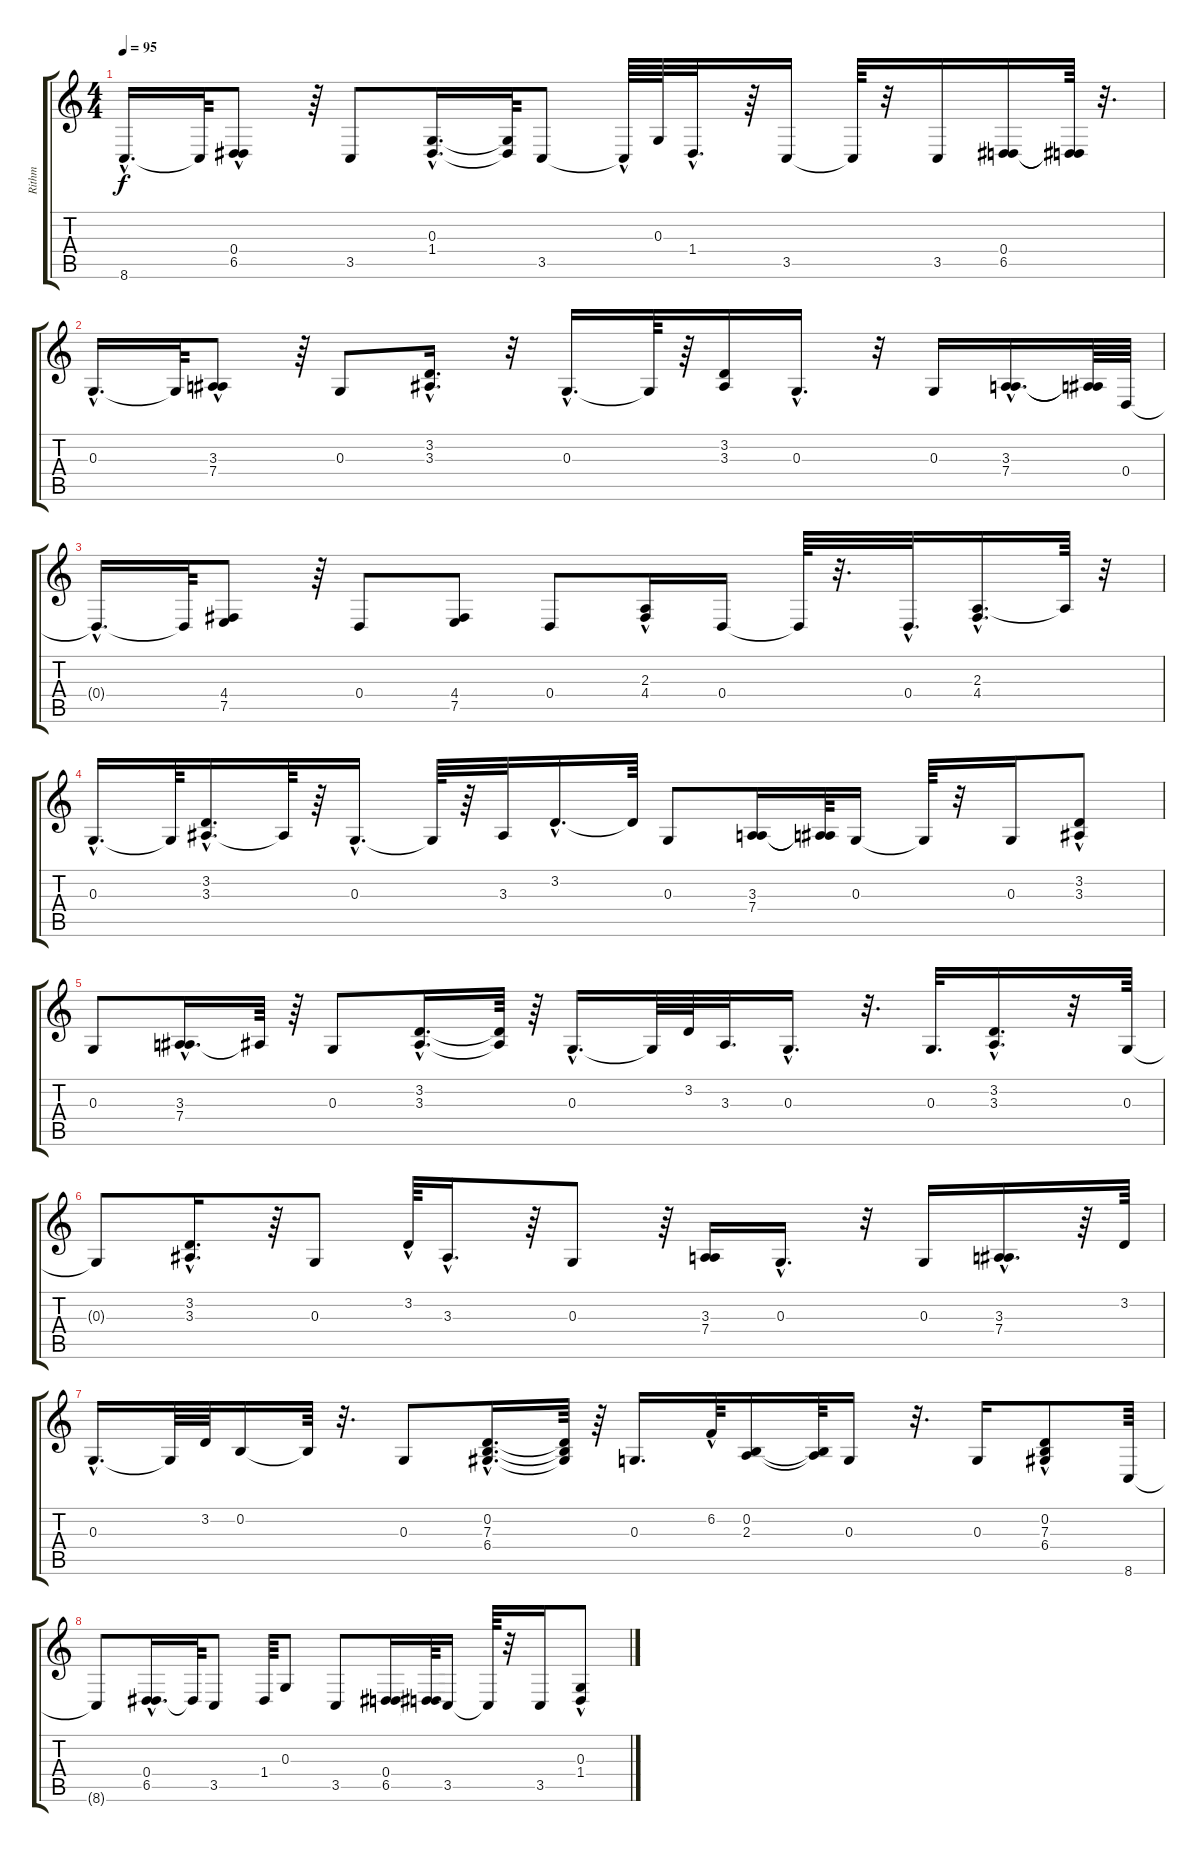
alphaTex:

\track ("Rithm" "Rithm") {instrument acousticgrandpiano}
\staff {score tabs}
\tuning (E4 B3 G3 D3 A2 E2) {hide}
\ts (4 4)
\tempo 95
\clef g2
\ks c
8.6{hac}.16{d dy f} 8.6{t}.64 (0.4{hac} 6.5).8 r.64 3.5.8 (0.3{hac} 1.4{hac}).16{d} (0.3{t} 1.4{t}).64 3.5.8 3.5{hac t}.64 0.3.64 1.4{hac}.32{d} r.64 3.5.16 3.5{t}.64 r.32 3.5.16 (0.4 6.5).16 (0.4{t} 6.5{t}).64 r.32{d} |
0.3{hac}.16{d} 0.3{t}.64 (3.3 7.4{hac}).8 r.64 0.3.8 (3.2{hac} 3.3{hac}).16{d} r.32 0.3{hac}.16{d} 0.3{t}.64 r.64 (3.2 3.3).16 0.3{hac}.16{d} r.32 0.3.16 (3.3{hac} 7.4{hac}).16{d} (3.3{t} 7.4{t}).64 0.4.64 |
0.4{hac t}.16{d} 0.4{t}.64 (4.4 7.5).8 r.64 0.4.8 (4.4 7.5).8 0.4.8 (2.3 4.4{hac}).16 0.4.16 0.4{t}.64 r.32{d} 0.4{hac}.32{d} (2.3{hac} 4.4{hac}).16{d} 2.3{t}.64 r.32 |
0.3{hac}.16{d} 0.3{t}.64 (3.2{hac} 3.3{hac}).16{d} 3.3{t}.64 r.64 0.3{hac}.16{d} 0.3{t}.64 r.64 3.3.32 3.2{hac}.16{d} 3.2{t}.64 0.3.8 (3.3 7.4).16 (3.3{t} 7.4{t}).64 0.3.16 0.3{t}.64 r.32 0.3.16 (3.2{hac} 3.3).8 |
0.3.8 (3.3{hac} 7.4{hac}).16{d} 3.3{t}.64 r.64 0.3.8 (3.2{hac} 3.3{hac}).16{d} (3.2{t} 3.3{t}).64 r.64 0.3{hac}.16{d} 0.3{t}.64 3.2.64 3.3.32{d} 0.3{hac}.16{d} r.32{d} 0.3.32{d} (3.2{hac} 3.3{hac}).16{d} r.32 0.3.64 |
0.3{t}.8 (3.2{hac} 3.3{hac}).16{d} r.64 0.3.8 3.2{hac}.64 3.3{hac}.16{d} r.64 0.3.8 r.64 (3.3 7.4).16 0.3{hac}.16{d} r.32 0.3.16 (3.3 7.4{hac}).16{d} r.64 3.2.64 |
0.3{hac}.16{d} 0.3{t}.64 3.2.64 0.2.16 0.2{t}.64 r.32{d} 0.3.8 (0.2{hac} 7.3{hac} 6.4{hac}).16{d} (0.2{t} 7.3{t} 6.4{t}).64 r.64 0.3.16{d} 6.2{hac}.64 (0.2 2.3).16 (0.2{t} 2.3{t}).64 0.3.16 r.32{d} 0.3.16 (0.2 7.3 6.4{hac}).8 8.6.64 |
8.6{t}.8 (0.4{hac} 6.5{hac}).16{d} 6.5{t}.64 3.5.8 1.4.64 0.3.8 3.5.8 (0.4 6.5).16 (0.4{t} 6.5{t}).64 3.5.16 3.5{t}.64 r.32 3.5.16 (0.3{hac} 1.4).8
